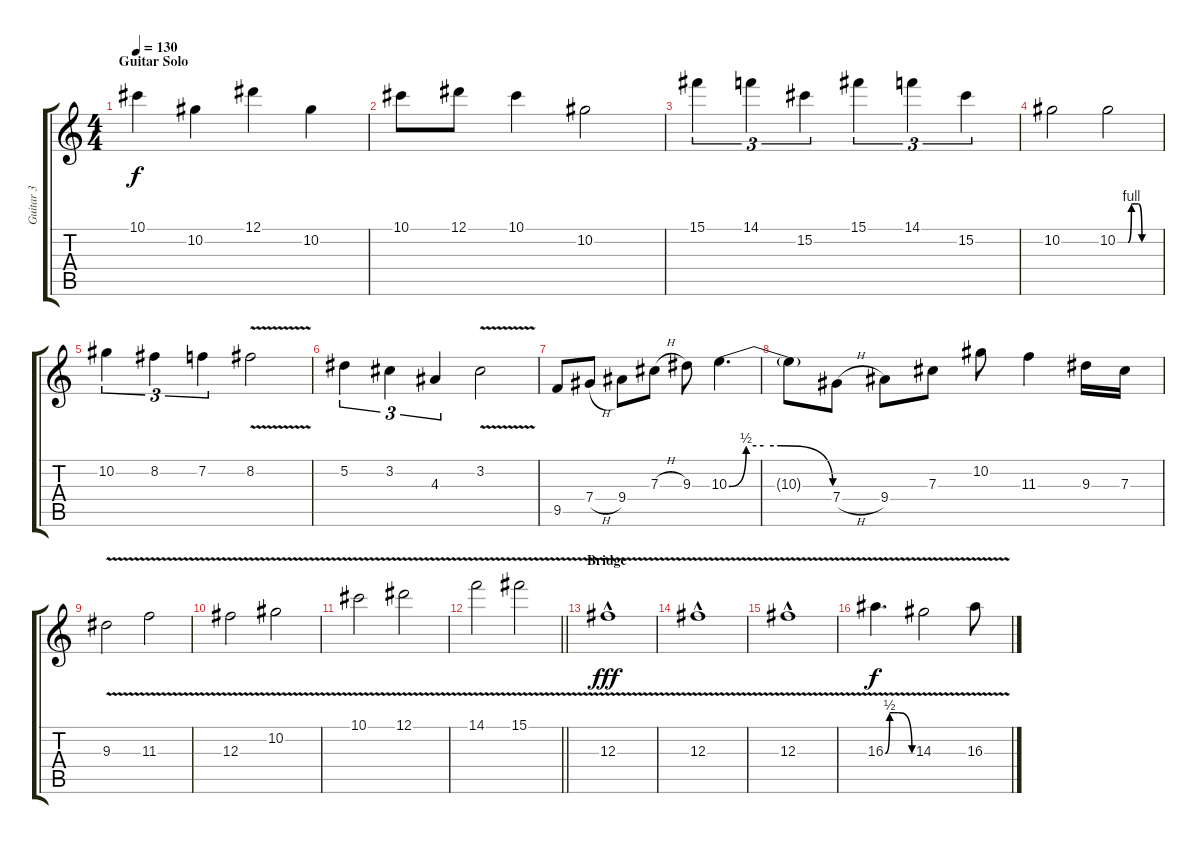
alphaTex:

\track ("Guitar 3" "Guitar 3") {instrument electricguitarjazz}
\staff {score tabs}
\tuning (Eb4 Bb3 Gb3 Db3 Ab2 Eb2) {hide}
\ts (4 4)
\section ("" "Guitar Solo")
\tempo 130
\clef g2
\ks c
10.1.4{dy f} 10.2.4 12.1.4 10.2.4 |
10.1.8 12.1.8 10.1.4 10.2.2 |
15.1.4{tu (3 2)} 14.1.4{tu (3 2)} 15.2.4{tu (3 2)} 15.1.4{tu (3 2)} 14.1.4{tu (3 2)} 15.2.4{tu (3 2)} |
10.2.2 10.2{be (custom 0 0 15 0 20 4 30 4 35 0 60 0)}.2 |
10.2.4{tu (3 2)} 8.2.4{tu (3 2)} 7.2.4{tu (3 2)} 8.2{v}.2 |
5.2.4{tu (3 2)} 3.2.4{tu (3 2)} 4.3.4{tu (3 2)} 3.2{v}.2 |
9.5.8 7.4{h}.8 9.4.8 7.3{h}.8 9.3.8 10.3{be (custom 0 0 10 2 20 2 30 2 60 0)}.4{d} |
10.3{t}.8 7.4{h}.8 9.4.8 7.3.8 10.2.8 11.3.4 9.3.16 7.3.16 |
9.3{v}.2 11.3{v}.2 |
12.3{v}.2 10.2{v}.2 |
10.1{v}.2 12.1{v}.2 |
\barLineRight lightlight
14.1{v}.2 15.1{v}.2 |
\section ("" "Bridge")
12.3{v hac}.1{dy fff} |
12.3{v hac}.1 |
12.3{v hac}.1 |
16.3{be (custom 0 0 10 2 20 2 30 2 60 0) v}.4{d dy f} 14.3{v}.2 16.3{v}.8
